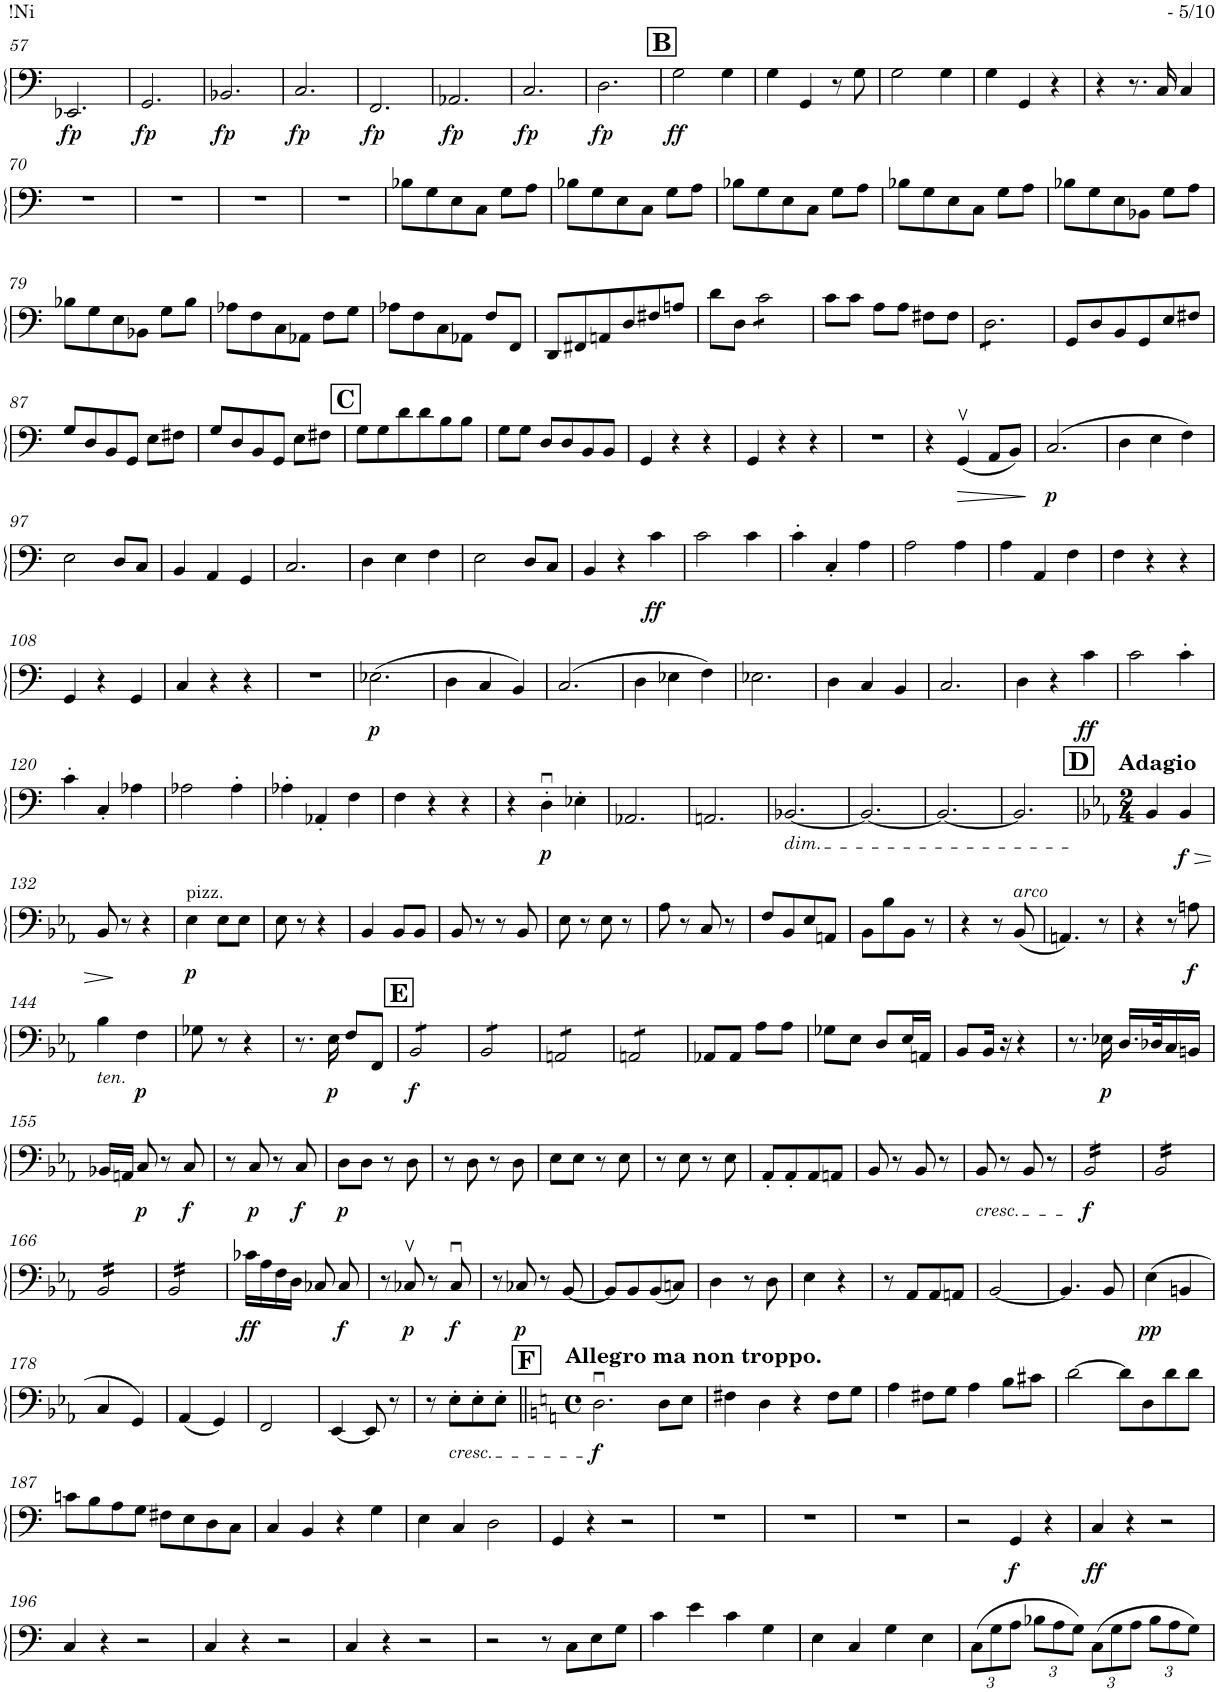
**kern	**dynam
*part1	*part1
*staff1	*staff1
*I"Violoncello	*
*I'Vc.	*
!!LO:PB:g=z
*clefF4	*
*k[]	*
*M3/4	*
=57	=57
!	!LO:DY:b
2.EE-X/	fp
=58	=58
!	!LO:DY:b
2.GG/	fp
=59	=59
!	!LO:DY:b
2.BB-X/	fp
=60	=60
!	!LO:DY:b
2.C/	fp
=61	=61
!	!LO:DY:b
2.FF/	fp
=62	=62
!	!LO:DY:b
2.AA-X/	fp
=63	=63
!	!LO:DY:b
2.C/	fp
=64	=64
!	!LO:DY:b
2.D\	fp
!!LO:REH:place=s1:a:B:cj:fs=14:t=B
=65	=65
!	!LO:DY:b
2G\	ff
4G\	.
=66	=66
4G\	.
4GG/	.
8r	.
8G\	.
=67	=67
2G\	.
4G\	.
=68	=68
4G\	.
4GG/	.
4r	.
=69	=69
4r	.
8.r	.
16C/	.
4C/	.
!!LO:LB:g=z
=70	=70
2.r	.
=71	=71
2.r	.
=72	=72
2.r	.
=73	=73
2.r	.
=74	=74
8B-X\L	.
8G\	.
8E\	.
8C\J	.
8G\L	.
8A\J	.
=75	=75
8B-X\L	.
8G\	.
8E\	.
8C\J	.
8G\L	.
8A\J	.
=76	=76
8B-X\L	.
8G\	.
8E\	.
8C\J	.
8G\L	.
8A\J	.
=77	=77
8B-X\L	.
8G\	.
8E\	.
8C\J	.
8G\L	.
8A\J	.
=78	=78
8B-X\L	.
8G\	.
8E\	.
8BB-X\J	.
8G\L	.
8A\J	.
!!LO:LB:g=z
=79	=79
8B-X\L	.
8G\	.
8E\	.
8BB-X\J	.
8G\L	.
8B-\J	.
=80	=80
8A-X\L	.
8F\	.
8C\	.
8AA-X\J	.
8F\L	.
8G\J	.
=81	=81
8A-X\L	.
8F\	.
8C\	.
8AA-X\J	.
8F/L	.
8FF/J	.
=82	=82
8DD/L	.
8FF#X/	.
8AAn/	.
8D/	.
8F#X/	.
8An/J	.
=83	=83
8d\L	.
8D\J	.
*tremolo	*
8c\L	.
8c\	.
8c\	.
8c\J	.
*Xtremolo	*
=84	=84
8c\L	.
8c\J	.
8A\L	.
8A\J	.
8F#X\L	.
8F#\J	.
=85	=85
*tremolo	*
8D\L	.
8D\	.
8D\	.
8D\	.
8D\	.
8D\J	.
*Xtremolo	*
=86	=86
8GG/L	.
8D/	.
8BB/	.
8GG/	.
8E/	.
8F#X/J	.
!!LO:LB:g=z
=87	=87
8G/L	.
8D/	.
8BB/	.
8GG/J	.
8E\L	.
8F#X\J	.
=88	=88
8G/L	.
8D/	.
8BB/	.
8GG/J	.
8E\L	.
8F#X\J	.
!!LO:REH:place=s1:a:B:cj:fs=14:t=C
=89	=89
8G\L	.
8G\	.
8d\	.
8d\	.
8B\	.
8B\J	.
=90	=90
8G\L	.
8G\J	.
8D/L	.
8D/	.
8BB/	.
8BB/J	.
=91	=91
4GG/	.
4r	.
4r	.
=92	=92
4GG/	.
4r	.
4r	.
=93	=93
2.r	.
=94	=94
4r	.
!	!LO:HP:b
(4GGv/	>
8AA/L	.
8BB/J)	.
.	]
=95	=95
!	!LO:DY:b
(2.C/	p
=96	=96
4D\	.
4E\	.
4F\)	.
!!LO:LB:g=z
=97	=97
2E\	.
8D/L	.
8C/J	.
=98	=98
4BB/	.
4AA/	.
4GG/	.
=99	=99
2.C/	.
=100	=100
4D\	.
4E\	.
4F\	.
=101	=101
2E\	.
8D/L	.
8C/J	.
=102	=102
4BB/	.
4r	.
!	!LO:DY:b
4c\	ff
=103	=103
2c\	.
4c\	.
=104	=104
4c'\	.
4C'/	.
4A\	.
=105	=105
2A\	.
4A\	.
=106	=106
4A\	.
4AA/	.
4F\	.
=107	=107
4F\	.
4r	.
4r	.
!!LO:LB:g=z
=108	=108
4GG/	.
4r	.
4GG/	.
=109	=109
4C/	.
4r	.
4r	.
=110	=110
2.r	.
=111	=111
!	!LO:DY:b
(2.E-X\	p
=112	=112
4D\	.
4C/	.
4BB/)	.
=113	=113
(2.C/	.
=114	=114
4D\	.
4E-X\	.
4F\)	.
=115	=115
2.E-X\	.
=116	=116
4D\	.
4C/	.
4BB/	.
=117	=117
2.C/	.
=118	=118
4D\	.
4r	.
!	!LO:DY:b
4c\	ff
=119	=119
2c\	.
4c'\	.
!!LO:LB:g=z
=120	=120
4c'\	.
4C'/	.
4A-X\	.
=121	=121
2A-X\	.
4A-'\	.
=122	=122
4A-X'\	.
4AA-X'/	.
4F\	.
=123	=123
4F\	.
4r	.
4r	.
=124	=124
4r	.
!	!LO:DY:b
4Du'\	p
4E-X'\	.
=125	=125
2.AA-X/	.
=126	=126
2.AAn/	.
=127	=127
!LO:TX:b:i:t=dim.	!
[2.BB-X/	.
=128	=128
2.BB-/_	.
=129	=129
2.BB-/_	.
=130	=130
2.BB-/]	.
=131	=131
!!LO:REH:place=s1:a:B:cj:fs=14:t=D
*k[b-e-a-]	*
*M2/4	*
!LO:TX:a:B:t=Adagio	!
4BB-/	.
!	!LO:HP:b
!	!LO:DY:n=1:b
4BB-/	> f
!!LO:LB:g=z
=132	=132
8BB-/	.
8r	]
4r	.
=133	=133
!LO:TX:a:t=pizz.	!
!	!LO:DY:b
4E-\	p
8E-\L	.
8E-\J	.
=134	=134
8E-\	.
8r	.
4r	.
=135	=135
4BB-/	.
8BB-/L	.
8BB-/J	.
=136	=136
8BB-/	.
8r	.
8r	.
8BB-/	.
=137	=137
8E-\	.
8r	.
8E-\	.
8r	.
=138	=138
8A-\	.
8r	.
8C/	.
8r	.
=139	=139
8F/L	.
8BB-/	.
8E-/	.
8AAn/J	.
=140	=140
8BB-\L	.
8B-\	.
8BB-\J	.
8r	.
=141	=141
4r	.
8r	.
!LO:TX:a:i:t=arco	!
(8BB-/	.
=142	=142
4.AAn/)	.
8r	.
=143	=143
4r	.
8r	.
!	!LO:DY:b
8An\	f
!!LO:LB:g=z
=144	=144
!LO:TX:b:i:t=ten.	!
4B-\	.
!	!LO:DY:b
4F\	p
=145	=145
8G-X\	.
8r	.
4r	.
=146	=146
8.r	.
!	!LO:DY:b
16E-\	p
8F/L	.
8FF/J	.
!!LO:REH:place=s1:a:B:cj:fs=14:t=E
=147	=147
!	!LO:DY:b
*tremolo	*
8BB-/L	f
8BB-/	.
8BB-/	.
8BB-/J	.
=148	=148
8BB-/L	.
8BB-/	.
8BB-/	.
8BB-/J	.
=149	=149
8AAn/L	.
8AAn/	.
8AAn/	.
8AAn/J	.
=150	=150
8AAn/L	.
8AAn/	.
8AAn/	.
8AAn/J	.
*Xtremolo	*
=151	=151
8AA-X/L	.
8AA-/J	.
8A-\L	.
8A-\J	.
=152	=152
8G-X\L	.
8E-\J	.
8D/L	.
16E-/L	.
16AAn/JJ	.
=153	=153
8BB-/L	.
16BB-/Jk	.
16r	.
4r	.
=154	=154
8.r	.
!	!LO:DY:b
16E-X\	p
16.D/LL	.
32D-X/K	.
16C/	.
16BBn/JJ	.
!!LO:LB:g=z
=155	=155
16BB-X/LL	.
16AAn/JJ	.
!	!LO:DY:b
8C/	p
8r	.
!	!LO:DY:b
8C/	f
=156	=156
8r	.
!	!LO:DY:b
8C/	p
8r	.
!	!LO:DY:b
8C/	f
=157	=157
!	!LO:DY:b
8D\L	p
8D\J	.
8r	.
8D\	.
=158	=158
8r	.
8D\	.
8r	.
8D\	.
=159	=159
8E-\L	.
8E-\J	.
8r	.
8E-\	.
=160	=160
8r	.
8E-\	.
8r	.
8E-\	.
=161	=161
8AA-'/L	.
8AA-'/	.
8AA-/	.
8AAn/J	.
=162	=162
8BB-/	.
8r	.
8BB-/	.
8r	.
=163	=163
!LO:TX:b:i:t=cresc.	!
8BB-/	.
8r	.
8BB-/	.
8r	.
=164	=164
!	!LO:DY:b
*tremolo	*
16BB-/LL	f
16BB-/	.
16BB-/	.
16BB-/	.
16BB-/	.
16BB-/	.
16BB-/	.
16BB-/JJ	.
=165	=165
16BB-/LL	.
16BB-/	.
16BB-/	.
16BB-/	.
16BB-/	.
16BB-/	.
16BB-/	.
16BB-/JJ	.
!!LO:LB:g=z
=166	=166
16BB-/LL	.
16BB-/	.
16BB-/	.
16BB-/	.
16BB-/	.
16BB-/	.
16BB-/	.
16BB-/JJ	.
=167	=167
16BB-/LL	.
16BB-/	.
16BB-/	.
16BB-/	.
16BB-/	.
16BB-/	.
16BB-/	.
16BB-/JJ	.
*Xtremolo	*
=168	=168
!	!LO:DY:b
16c-X\LL	ff
16A-\	.
16F\	.
16D\JJ	.
8C-X/	.
!	!LO:DY:b
8C-/	f
=169	=169
8r	.
!	!LO:DY:b
8C-Xv/	p
8r	.
!	!LO:DY:b
8C-u/	f
=170	=170
8r	.
!	!LO:DY:b
8C-X/	p
8r	.
[8BB-/	.
=171	=171
8BB-/L]	.
8BB-/	.
(8BB-/	.
8Cn/J)	.
=172	=172
4D\	.
8r	.
8D\	.
=173	=173
4E-\	.
4r	.
=174	=174
8r	.
8AA-/L	.
8AA-/	.
8AAn/J	.
=175	=175
[2BB-/	.
=176	=176
4.BB-/]	.
8BB-/	.
=177	=177
!	!LO:DY:b
(4E-\	pp
4BBn/	.
!!LO:LB:g=z
=178	=178
4C/	.
4GG/)	.
=179	=179
(4AA-/	.
4GG/)	.
=180	=180
2FF/	.
=181	=181
[4EE-/	.
8EE-/]	.
8r	.
=182	=182
8r	.
!LO:TX:b:i:t=cresc.	!
8E-'\L	.
8E-'\	.
8E-'\J	.
=183||	=183||
!!LO:REH:place=s1:a:B:cj:fs=14:t=F
*k[]	*
*M4/4	*
*met(c)	*
!LO:TX:a:B:t=Allegro ma non troppo.	!
!	!LO:DY:b
2.Du\	f
8D\L	.
8E\J	.
=184	=184
4F#X\	.
4D\	.
4r	.
8F#\L	.
8G\J	.
=185	=185
4A\	.
8F#X\L	.
8G\J	.
4A\	.
8B\L	.
8c#X\J	.
=186	=186
[2d\	.
8d\L]	.
8D\	.
8d\	.
8d\J	.
!!LO:LB:g=z
=187	=187
8cn\L	.
8B\	.
8A\	.
8G\J	.
8F#X\L	.
8E\	.
8D\	.
8C\J	.
=188	=188
4C/	.
4BB/	.
4r	.
4G\	.
=189	=189
4E\	.
4C/	.
2D\	.
=190	=190
4GG/	.
4r	.
2r	.
=191	=191
1r	.
=192	=192
1r	.
=193	=193
1r	.
=194	=194
2r	.
!	!LO:DY:b
4GG/	f
4r	.
=195	=195
!	!LO:DY:b
4C/	ff
4r	.
2r	.
!!LO:LB:g=z
=196	=196
4C/	.
4r	.
2r	.
=197	=197
4C/	.
4r	.
2r	.
=198	=198
4C/	.
4r	.
2r	.
=199	=199
2r	.
8r	.
8C\L	.
8E\	.
8G\J	.
=200	=200
4c\	.
4e\	.
4c\	.
4G\	.
=201	=201
4E\	.
4C/	.
4G\	.
4E\	.
=202	=202
*Xbrackettup	*
(12C\L	.
12G\	.
12A\J	.
12B-X\L	.
12A\	.
12G\J)	.
(12C\L	.
12G\	.
12A\J	.
12B-\L	.
12A\	.
12G\J)	.
=	=
*-	*-
